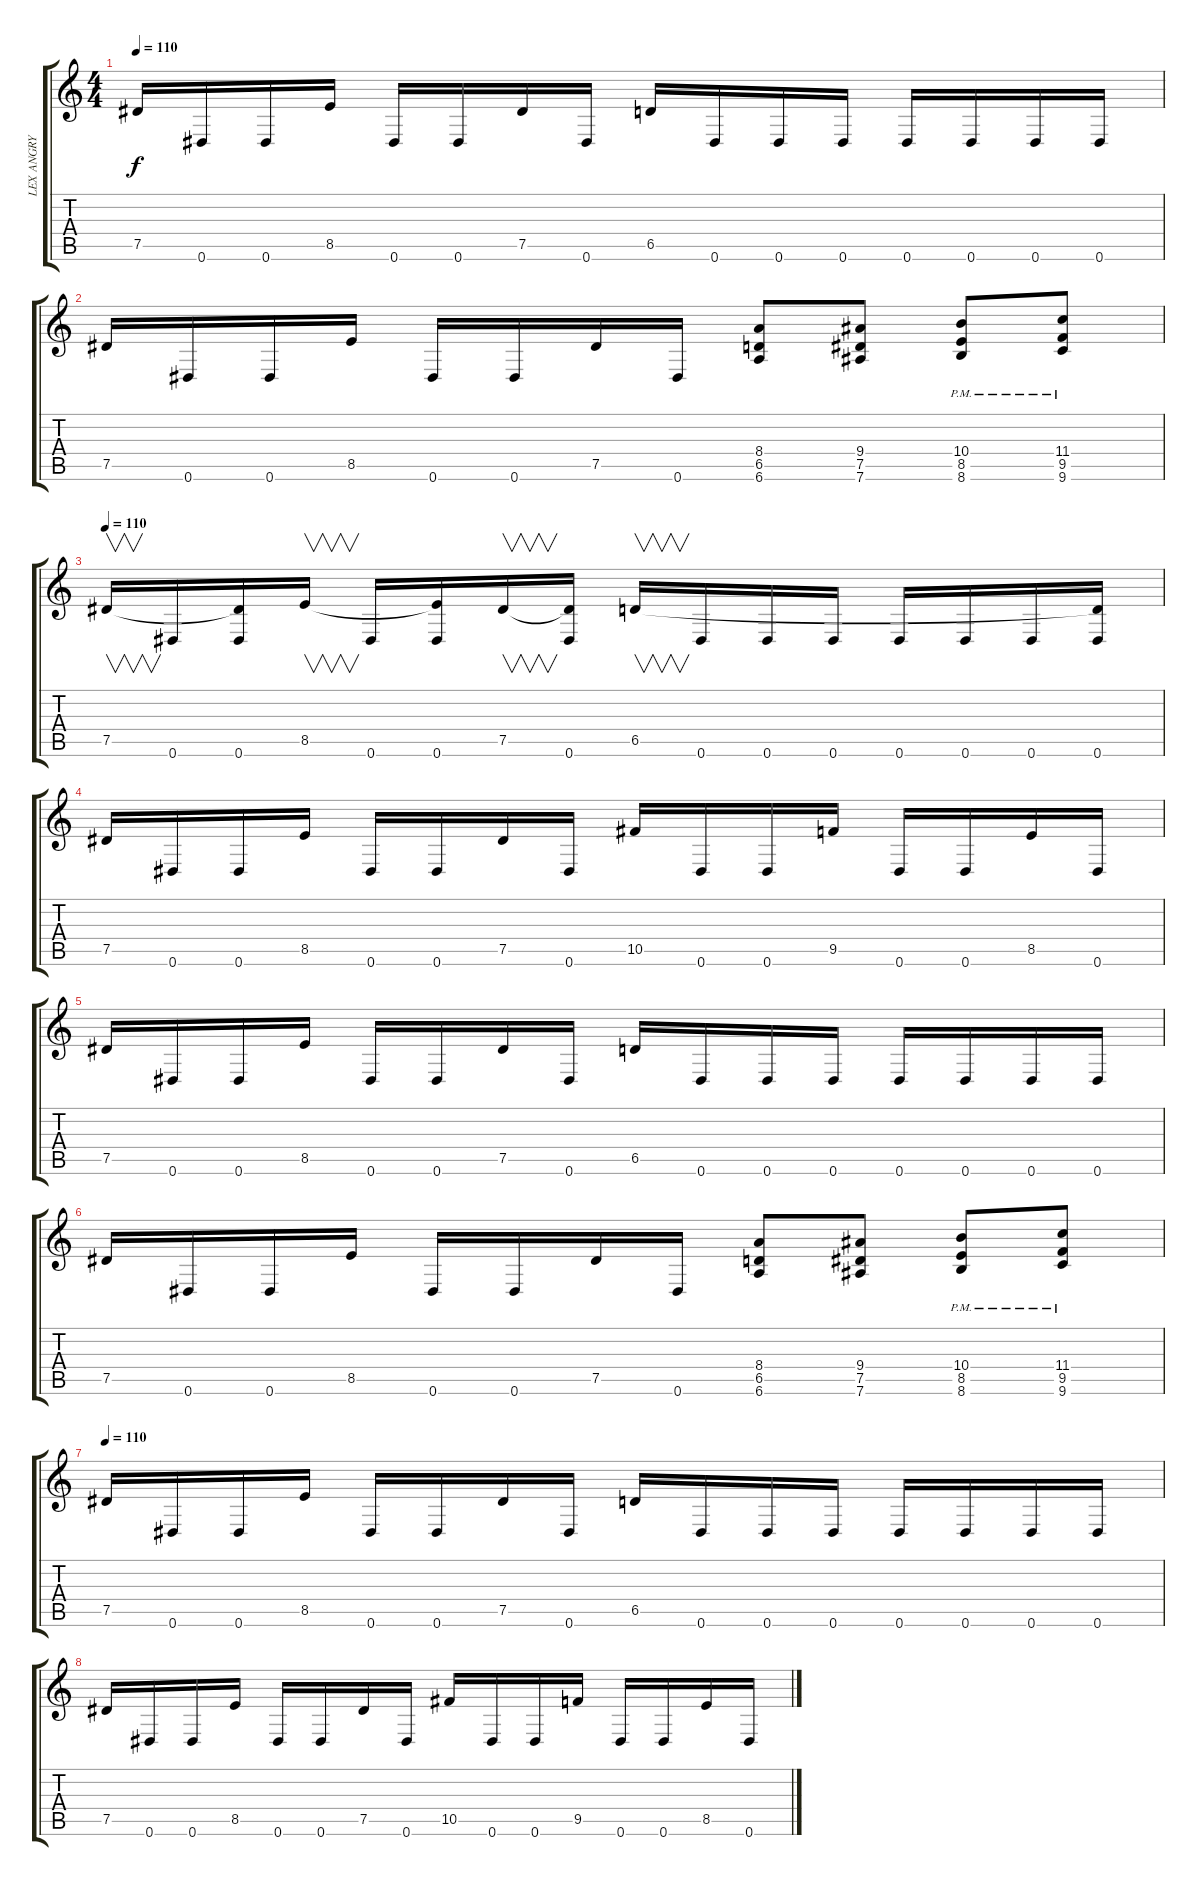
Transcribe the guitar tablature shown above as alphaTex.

\track ("LEX ANGRY" "LEX ANGRY") {instrument distortionguitar}
\staff {score tabs}
\tuning (Eb4 Bb3 Gb3 Db3 Ab2 Eb2) {hide}
\ts (4 4)
\tempo 110
\clef g2
\ks c
7.5.16{dy f instrument distortionguitar} 0.6.16 0.6.16 8.5.16 0.6.16 0.6.16 7.5.16 0.6.16 6.5.16 0.6.16 0.6.16 0.6.16 0.6.16 0.6.16 0.6.16 0.6.16 |
7.5.16 0.6.16 0.6.16 8.5.16 0.6.16 0.6.16 7.5.16 0.6.16 (8.4 6.5 6.6).8 (9.4 7.5 7.6).8 (10.4{pm} 8.5{pm} 8.6{pm}).8 (11.4{pm} 9.5{pm} 9.6{pm}).8 |
\tempo 110
7.5.16{v instrument distortionguitar} 0.6.16 (7.5{t} 0.6).16 8.5.16{v} 0.6.16 (8.5{t} 0.6).16 7.5.16{v} (7.5{t} 0.6).16 6.5.16{v} 0.6.16 0.6.16 0.6.16 0.6.16 0.6.16 0.6.16 (6.5{t} 0.6).16 |
7.5.16 0.6.16 0.6.16 8.5.16 0.6.16 0.6.16 7.5.16 0.6.16 10.5.16 0.6.16 0.6.16 9.5.16 0.6.16 0.6.16 8.5.16 0.6.16 |
7.5.16{instrument distortionguitar} 0.6.16 0.6.16 8.5.16 0.6.16 0.6.16 7.5.16 0.6.16 6.5.16 0.6.16 0.6.16 0.6.16 0.6.16 0.6.16 0.6.16 0.6.16 |
7.5.16 0.6.16 0.6.16 8.5.16 0.6.16 0.6.16 7.5.16 0.6.16 (8.4 6.5 6.6).8 (9.4 7.5 7.6).8 (10.4{pm} 8.5{pm} 8.6{pm}).8 (11.4{pm} 9.5{pm} 9.6{pm}).8 |
\tempo 110
7.5.16{instrument distortionguitar} 0.6.16 0.6.16 8.5.16 0.6.16 0.6.16 7.5.16 0.6.16 6.5.16 0.6.16 0.6.16 0.6.16 0.6.16 0.6.16 0.6.16 0.6.16 |
7.5.16 0.6.16 0.6.16 8.5.16 0.6.16 0.6.16 7.5.16 0.6.16 10.5.16 0.6.16 0.6.16 9.5.16 0.6.16 0.6.16 8.5.16 0.6.16
